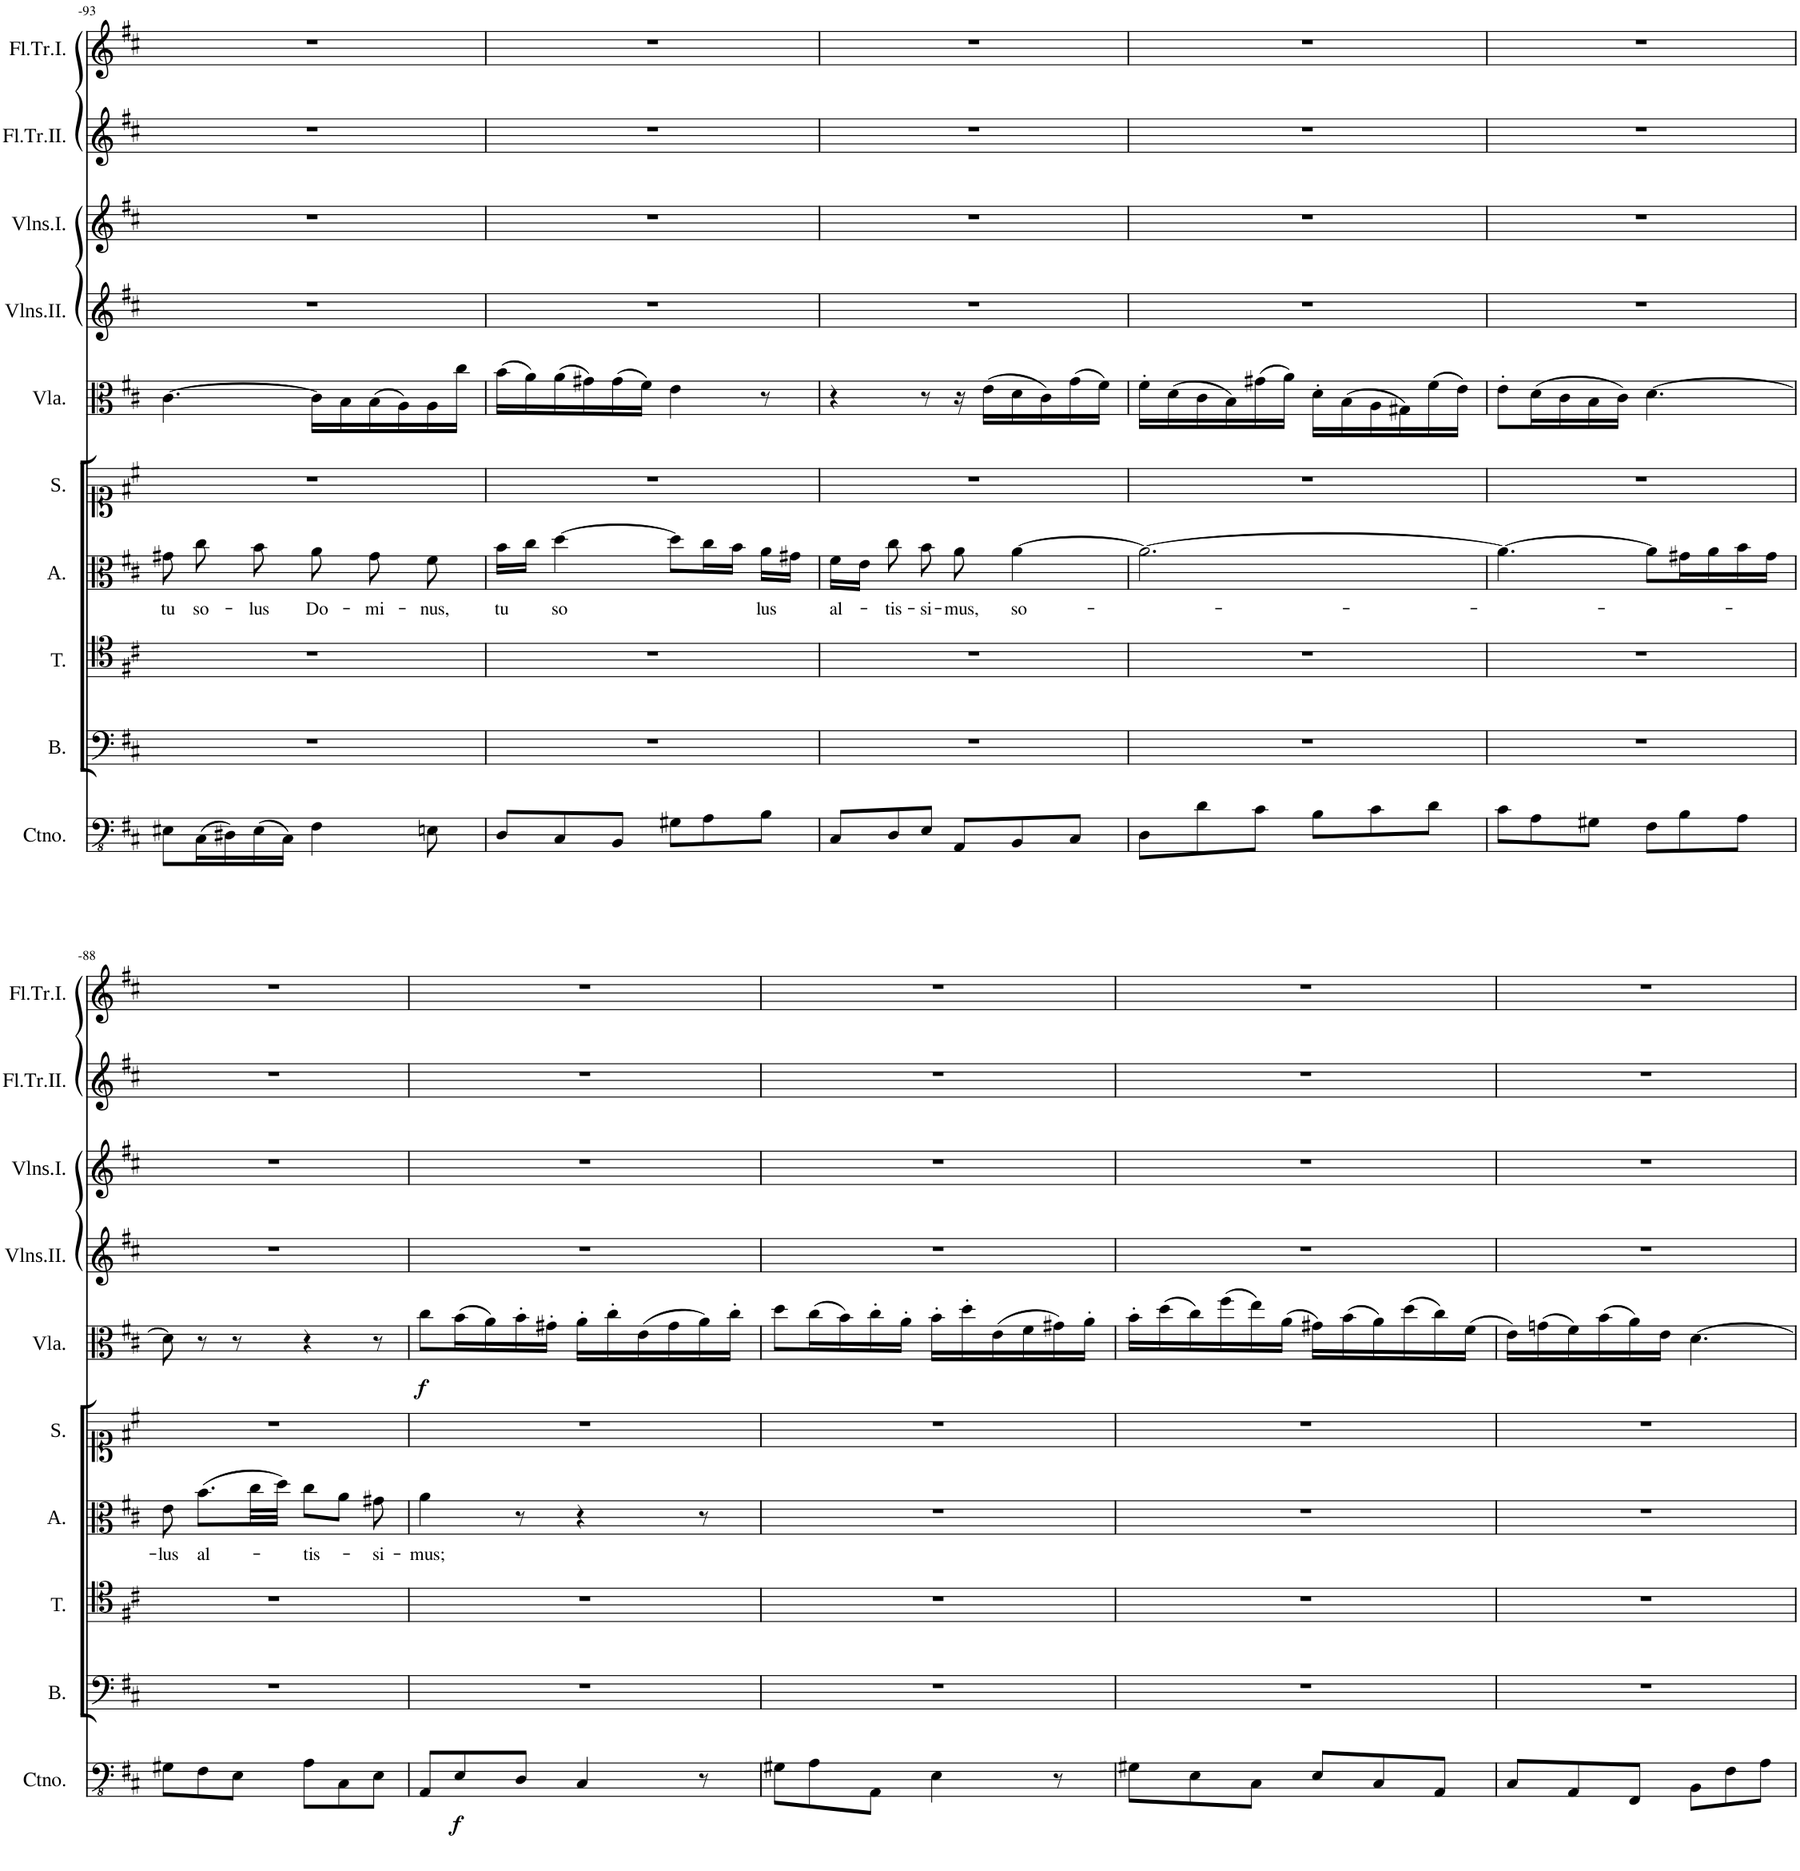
**kern	**dynam	**kern	**kern	**kern	**text	**kern	**kern	**dynam	**kern	**kern	**kern	**kern
*part10	*part10	*part9	*part8	*part7	*part7	*part6	*part5	*part5	*part4	*part3	*part2	*part1
*staff10	*staff10	*staff9	*staff8	*staff7	*staff7	*staff6	*staff5	*staff5	*staff4	*staff3	*staff2	*staff1
*I"Continuo.	*	*I"Basso.	*I"Tenore.	*I"Alto.	*	*I"Soprano.	*I"Viola	*	*I"Violino II.	*I"Violino I.	*I"Flauto Traverso II.	*I"Flauto Traverso I.
*I'Ctno.	*	*I'B.	*I'T.	*I'A.	*	*I'S.	*I'Vla.	*	*	*	*I'Fl.Tr.II.	*I'Fl.Tr.I.
!!LO:PB:g=z
*clefFv4	*	*clefF4	*clefC4	*clefC3	*	*clefC1	*clefC3	*	*clefG2	*clefG2	*clefG2	*clefG2
*k[f#c#]	*	*k[f#c#]	*k[f#c#]	*k[f#c#]	*	*k[f#c#]	*k[f#c#]	*	*k[f#c#]	*k[f#c#]	*k[f#c#]	*k[f#c#]
*M6/8	*	*M6/8	*M6/8	*M6/8	*	*M6/8	*M6/8	*	*M6/8	*M6/8	*M6/8	*M6/8
=93-	=93-	=93-	=93-	=93-	=93-	=93-	=93-	=93-	=93-	=93-	=93-	=93-
!	!	!	!	!	!LO:LY:b	!	!	!	!	!	!	!
8EE#X\L	.	2.r	2.r	8g#X\	tu	2.r	[4.c#\	.	2.r	2.r	2.r	2.r
!	!	!	!	!	!LO:LY:b	!	!	!	!	!	!	!
(16CC#\L	.	.	.	8cc#\	so-	.	.	.	.	.	.	.
16DD#X\)	.	.	.	.	.	.	.	.	.	.	.	.
!	!	!	!	!	!LO:LY:b	!	!	!	!	!	!	!
(16EE#\	.	.	.	8b\	-lus	.	.	.	.	.	.	.
16CC#\JJ)	.	.	.	.	.	.	.	.	.	.	.	.
!	!	!	!	!	!LO:LY:b	!	!	!	!	!	!	!
4FF#\	.	.	.	8a\	Do-	.	16c#\LL]	.	.	.	.	.
.	.	.	.	.	.	.	16B\	.	.	.	.	.
!	!	!	!	!	!LO:LY:b	!	!	!	!	!	!	!
.	.	.	.	8g#\	-mi-	.	(16B\	.	.	.	.	.
.	.	.	.	.	.	.	16A\)	.	.	.	.	.
!	!	!	!	!	!LO:LY:b	!	!	!	!	!	!	!
8EEn\	.	.	.	8f#\	-nus,	.	16A\	.	.	.	.	.
.	.	.	.	.	.	.	16cc#\JJ	.	.	.	.	.
=92-	=92-	=92-	=92-	=92-	=92-	=92-	=92-	=92-	=92-	=92-	=92-	=92-
!	!	!	!	!	!LO:LY:b	!	!	!	!	!	!	!
8DD/L	.	2.r	2.r	16b\LL	tu	2.r	(16b\LL	.	2.r	2.r	2.r	2.r
.	.	.	.	16cc#\JJ	.	.	16a\)	.	.	.	.	.
!	!	!	!	!	!LO:LY:b	!	!	!	!	!	!	!
8CC#/	.	.	.	[4dd\	so	.	(16a\	.	.	.	.	.
.	.	.	.	.	.	.	16g#X\)	.	.	.	.	.
8BBB/J	.	.	.	.	.	.	(16g#\	.	.	.	.	.
.	.	.	.	.	.	.	16f#\JJ)	.	.	.	.	.
8GG#X\L	.	.	.	8dd\L]	.	.	4e\	.	.	.	.	.
8AA\	.	.	.	16cc#\L	.	.	.	.	.	.	.	.
.	.	.	.	16b\JJ	.	.	.	.	.	.	.	.
!	!	!	!	!	!LO:LY:b	!	!	!	!	!	!	!
8BB\J	.	.	.	16a\LL	lus	.	8r	.	.	.	.	.
.	.	.	.	16g#X\JJ	.	.	.	.	.	.	.	.
=91-	=91-	=91-	=91-	=91-	=91-	=91-	=91-	=91-	=91-	=91-	=91-	=91-
!	!	!	!	!	!LO:LY:b	!	!	!	!	!	!	!
8CC#/L	.	2.r	2.r	16f#\LL	al-	2.r	4r	.	2.r	2.r	2.r	2.r
.	.	.	.	16e\JJ	.	.	.	.	.	.	.	.
!	!	!	!	!	!LO:LY:b	!	!	!	!	!	!	!
8DD/	.	.	.	8cc#\	-tis-	.	.	.	.	.	.	.
!	!	!	!	!	!LO:LY:b	!	!	!	!	!	!	!
8EE/J	.	.	.	8b\	-si-	.	8r	.	.	.	.	.
!	!	!	!	!	!LO:LY:b	!	!	!	!	!	!	!
8AAA/L	.	.	.	8a\	-mus,	.	16r	.	.	.	.	.
.	.	.	.	.	.	.	(16e\LL	.	.	.	.	.
!	!	!	!	!	!LO:LY:b	!	!	!	!	!	!	!
8BBB/	.	.	.	[4a\	so-	.	16d\	.	.	.	.	.
.	.	.	.	.	.	.	16c#\)	.	.	.	.	.
8CC#/J	.	.	.	.	.	.	(16g\	.	.	.	.	.
.	.	.	.	.	.	.	16f#\JJ)	.	.	.	.	.
=90-	=90-	=90-	=90-	=90-	=90-	=90-	=90-	=90-	=90-	=90-	=90-	=90-
8DD\L	.	2.r	2.r	2.a\_	.	2.r	16f#'\LL	.	2.r	2.r	2.r	2.r
.	.	.	.	.	.	.	(16d\	.	.	.	.	.
8D\	.	.	.	.	.	.	16c#\	.	.	.	.	.
.	.	.	.	.	.	.	16B\)	.	.	.	.	.
8C#\J	.	.	.	.	.	.	(16g#X\	.	.	.	.	.
.	.	.	.	.	.	.	16a\JJ)	.	.	.	.	.
8BB\L	.	.	.	.	.	.	16d'\LL	.	.	.	.	.
.	.	.	.	.	.	.	(16B\	.	.	.	.	.
8C#\	.	.	.	.	.	.	16A\	.	.	.	.	.
.	.	.	.	.	.	.	16G#X\)	.	.	.	.	.
8D\J	.	.	.	.	.	.	(16f#\	.	.	.	.	.
.	.	.	.	.	.	.	16e\JJ)	.	.	.	.	.
=89-	=89-	=89-	=89-	=89-	=89-	=89-	=89-	=89-	=89-	=89-	=89-	=89-
8C#\L	.	2.r	2.r	4.a\_	.	2.r	8e'\L	.	2.r	2.r	2.r	2.r
8AA\	.	.	.	.	.	.	(16d\L	.	.	.	.	.
.	.	.	.	.	.	.	16c#\	.	.	.	.	.
8GG#X\J	.	.	.	.	.	.	16B\	.	.	.	.	.
.	.	.	.	.	.	.	16c#\JJ)	.	.	.	.	.
8FF#\L	.	.	.	8a\L]	.	.	[4.d\	.	.	.	.	.
8BB\	.	.	.	16g#X\L	.	.	.	.	.	.	.	.
.	.	.	.	16a\	.	.	.	.	.	.	.	.
8AA\J	.	.	.	16b\	.	.	.	.	.	.	.	.
.	.	.	.	16g#\JJ	.	.	.	.	.	.	.	.
!!LO:LB:g=z
=88-	=88-	=88-	=88-	=88-	=88-	=88-	=88-	=88-	=88-	=88-	=88-	=88-
!	!	!	!	!	!LO:LY:b	!	!	!	!	!	!	!
8GG#X\L	.	2.r	2.r	8e\	-lus	2.r	8d\]	.	2.r	2.r	2.r	2.r
!	!	!	!	!	!LO:LY:b	!	!	!	!	!	!	!
8FF#\	.	.	.	(8.b\L	al-	.	8r	.	.	.	.	.
8EE\J	.	.	.	.	.	.	8r	.	.	.	.	.
.	.	.	.	32cc#\LL	.	.	.	.	.	.	.	.
.	.	.	.	32dd\JJJ)	.	.	.	.	.	.	.	.
!	!	!	!	!	!LO:LY:b	!	!	!	!	!	!	!
8AA\L	.	.	.	8cc#\L	-tis-	.	4r	.	.	.	.	.
8CC#\	.	.	.	8a\J	.	.	.	.	.	.	.	.
!	!	!	!	!	!LO:LY:b	!	!	!	!	!	!	!
8EE\J	.	.	.	8g#X\	-si-	.	8r	.	.	.	.	.
=87-	=87-	=87-	=87-	=87-	=87-	=87-	=87-	=87-	=87-	=87-	=87-	=87-
!	!	!	!	!	!LO:LY:b	!	!	!LO:DY:b	!	!	!	!
8AAA/L	.	2.r	2.r	4a\	-mus;	2.r	8cc#\L	f	2.r	2.r	2.r	2.r
!	!LO:DY:b	!	!	!	!	!	!	!	!	!	!	!
8EE/	f	.	.	.	.	.	(16b\L	.	.	.	.	.
.	.	.	.	.	.	.	16a\)	.	.	.	.	.
8DD/J	.	.	.	8r	.	.	16b'\	.	.	.	.	.
.	.	.	.	.	.	.	16g#X'\JJ	.	.	.	.	.
4CC#/	.	.	.	4r	.	.	16a'\LL	.	.	.	.	.
.	.	.	.	.	.	.	16cc#'\	.	.	.	.	.
.	.	.	.	.	.	.	(16e\	.	.	.	.	.
.	.	.	.	.	.	.	16g#\	.	.	.	.	.
8r	.	.	.	8r	.	.	16a\)	.	.	.	.	.
.	.	.	.	.	.	.	16cc#'\JJ	.	.	.	.	.
=86-	=86-	=86-	=86-	=86-	=86-	=86-	=86-	=86-	=86-	=86-	=86-	=86-
8GG#X\L	.	2.r	2.r	2.r	.	2.r	8dd\L	.	2.r	2.r	2.r	2.r
8AA\	.	.	.	.	.	.	(16cc#\L	.	.	.	.	.
.	.	.	.	.	.	.	16b\)	.	.	.	.	.
8AAA\J	.	.	.	.	.	.	16cc#'\	.	.	.	.	.
.	.	.	.	.	.	.	16a'\JJ	.	.	.	.	.
4EE\	.	.	.	.	.	.	16b'\LL	.	.	.	.	.
.	.	.	.	.	.	.	16dd'\	.	.	.	.	.
.	.	.	.	.	.	.	(16e\	.	.	.	.	.
.	.	.	.	.	.	.	16f#\	.	.	.	.	.
8r	.	.	.	.	.	.	16g#X\)	.	.	.	.	.
.	.	.	.	.	.	.	16a'\JJ	.	.	.	.	.
=85-	=85-	=85-	=85-	=85-	=85-	=85-	=85-	=85-	=85-	=85-	=85-	=85-
8GG#X\L	.	2.r	2.r	2.r	.	2.r	16b'\LL	.	2.r	2.r	2.r	2.r
.	.	.	.	.	.	.	(16dd\	.	.	.	.	.
8EE\	.	.	.	.	.	.	16cc#\)	.	.	.	.	.
.	.	.	.	.	.	.	(16ff#\	.	.	.	.	.
8CC#\J	.	.	.	.	.	.	16ee\)	.	.	.	.	.
.	.	.	.	.	.	.	(16a\JJ	.	.	.	.	.
8EE/L	.	.	.	.	.	.	16g#X\LL)	.	.	.	.	.
.	.	.	.	.	.	.	(16b\	.	.	.	.	.
8CC#/	.	.	.	.	.	.	16a\)	.	.	.	.	.
.	.	.	.	.	.	.	(16dd\	.	.	.	.	.
8AAA/J	.	.	.	.	.	.	16cc#\)	.	.	.	.	.
.	.	.	.	.	.	.	(16f#\JJ	.	.	.	.	.
=84-	=84-	=84-	=84-	=84-	=84-	=84-	=84-	=84-	=84-	=84-	=84-	=84-
8CC#/L	.	2.r	2.r	2.r	.	2.r	16e\LL)	.	2.r	2.r	2.r	2.r
.	.	.	.	.	.	.	(16gn\	.	.	.	.	.
8AAA/	.	.	.	.	.	.	16f#\)	.	.	.	.	.
.	.	.	.	.	.	.	(16b\	.	.	.	.	.
8FFF#/J	.	.	.	.	.	.	16a\)	.	.	.	.	.
.	.	.	.	.	.	.	16e\JJ	.	.	.	.	.
8BBB\L	.	.	.	.	.	.	[4.d\	.	.	.	.	.
8FF#\	.	.	.	.	.	.	.	.	.	.	.	.
8AA\J	.	.	.	.	.	.	.	.	.	.	.	.
=	=	=	=	=	=	=	=	=	=	=	=	=
*-	*-	*-	*-	*-	*-	*-	*-	*-	*-	*-	*-	*-
